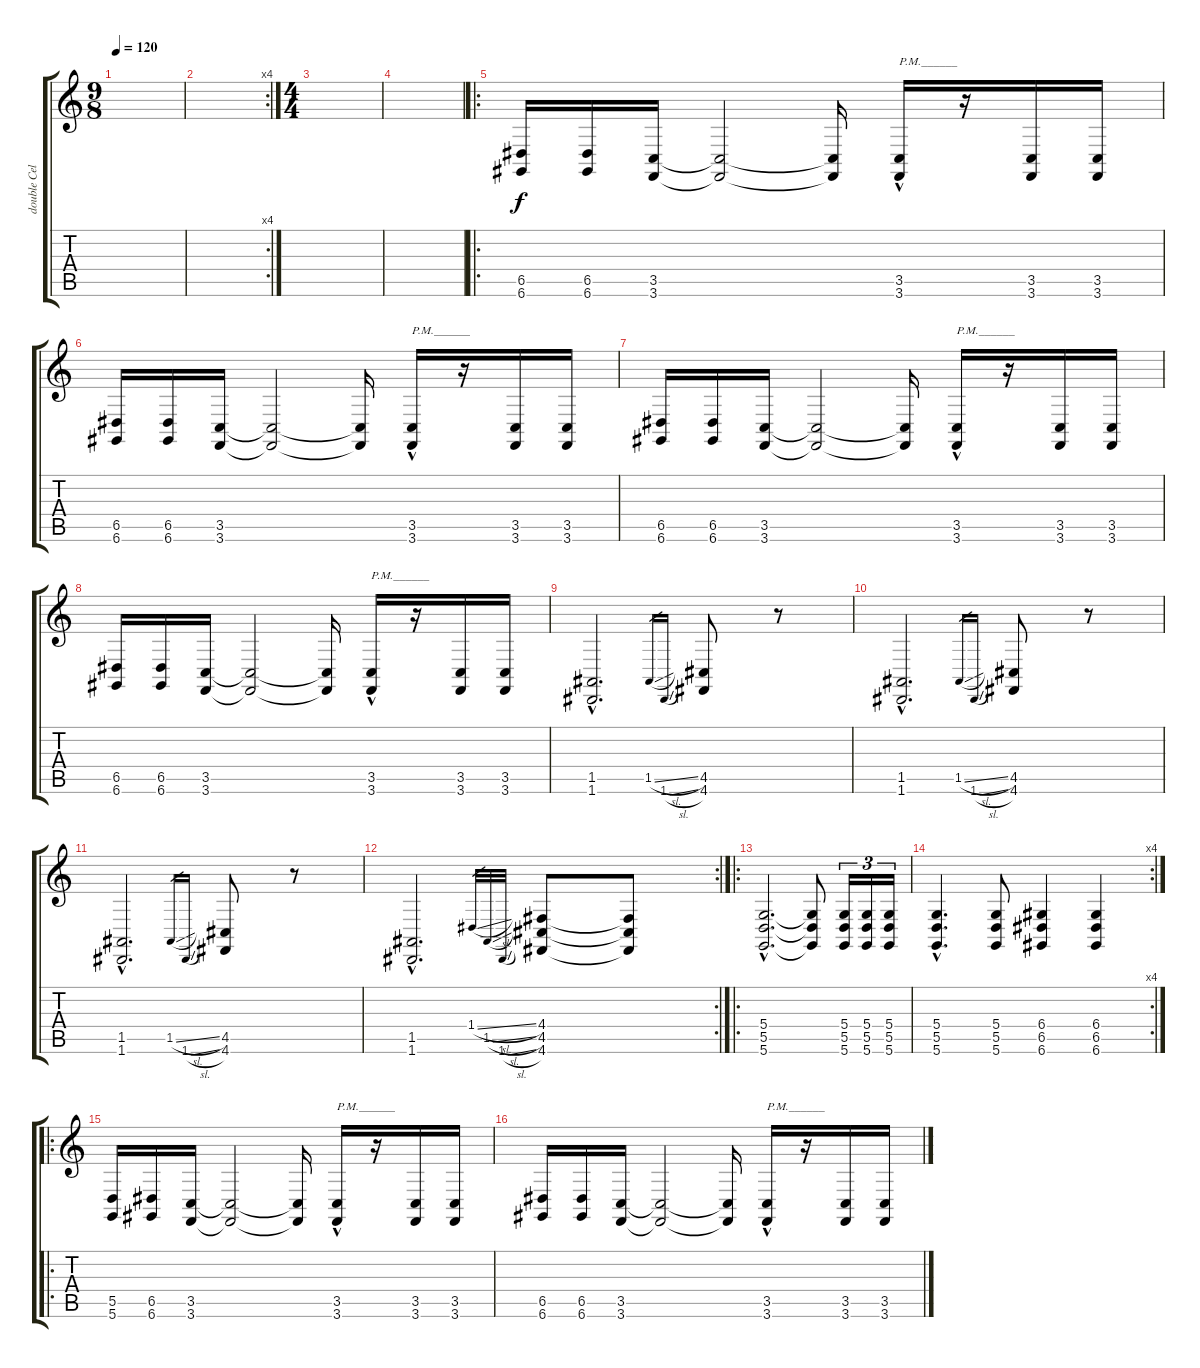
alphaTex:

\track ("double Cello 2" "double Cel") {instrument stringensemble1}
\staff {score tabs}
\tuning (E4 B3 G3 D3 A2 D2) {hide}
\ts (9 8)
\tempo 120
\clef g2
\ks c
|
\rc 4
|
\ts (4 4)
|
|
\ro
(6.5 6.6).16 (6.5 6.6).16 (3.5 3.6).16 (3.5{t} 3.6{t}).2 (3.5{t} 3.6{t}).16 (3.5 3.6{hac}).16{txt "P.M.______"} r.16 (3.5 3.6).16 (3.5 3.6).16 |
(6.5 6.6).16 (6.5 6.6).16 (3.5 3.6).16 (3.5{t} 3.6{t}).2 (3.5{t} 3.6{t}).16 (3.5 3.6{hac}).16{txt "P.M.______"} r.16 (3.5 3.6).16 (3.5 3.6).16 |
(6.5 6.6).16 (6.5 6.6).16 (3.5 3.6).16 (3.5{t} 3.6{t}).2 (3.5{t} 3.6{t}).16 (3.5 3.6{hac}).16{txt "P.M.______"} r.16 (3.5 3.6).16 (3.5 3.6).16 |
(6.5 6.6).16 (6.5 6.6).16 (3.5 3.6).16 (3.5{t} 3.6{t}).2 (3.5{t} 3.6{t}).16 (3.5 3.6{hac}).16{txt "P.M.______"} r.16 (3.5 3.6).16 (3.5 3.6).16 |
(1.5{hac} 1.6{hac}).2{d} 1.5{sl}.16{gr} 1.6{sl}.16{gr} (4.5 4.6).8 r.8 |
(1.5{hac} 1.6{hac}).2{d} 1.5{sl}.16{gr} 1.6{sl}.16{gr} (4.5 4.6).8 r.8 |
(1.5{hac} 1.6{hac}).2{d} 1.5{sl}.16{gr} 1.6{sl}.16{gr} (4.5 4.6).8 r.8 |
\rc 2
(1.5{hac} 1.6{hac}).2{d} 1.4{sl}.32{gr} 1.5{sl}.32{gr} 1.6{sl}.32{gr} (4.4 4.5 4.6).8 (4.4{t} 4.5{t} 4.6{t}).8 |
\ro
(5.4{hac} 5.5{hac} 5.6{hac}).2{d} (5.4{t} 5.5{t} 5.6{t}).8 (5.4 5.5 5.6).16{tu (3 2)} (5.4 5.5 5.6).16{tu (3 2)} (5.4 5.5 5.6).16{tu (3 2)} |
\rc 4
(5.4{hac} 5.5{hac} 5.6{hac}).4{d} (5.4 5.5 5.6).8 (6.4 6.5 6.6).4 (6.4 6.5 6.6).4 |
\ro
(5.5 5.6).16 (6.5 6.6).16 (3.5 3.6).16 (3.5{t} 3.6{t}).2 (3.5{t} 3.6{t}).16 (3.5 3.6{hac}).16{txt "P.M.______"} r.16 (3.5 3.6).16 (3.5 3.6).16 |
(6.5 6.6).16 (6.5 6.6).16 (3.5 3.6).16 (3.5{t} 3.6{t}).2 (3.5{t} 3.6{t}).16 (3.5 3.6{hac}).16{txt "P.M.______"} r.16 (3.5 3.6).16 (3.5 3.6).16
